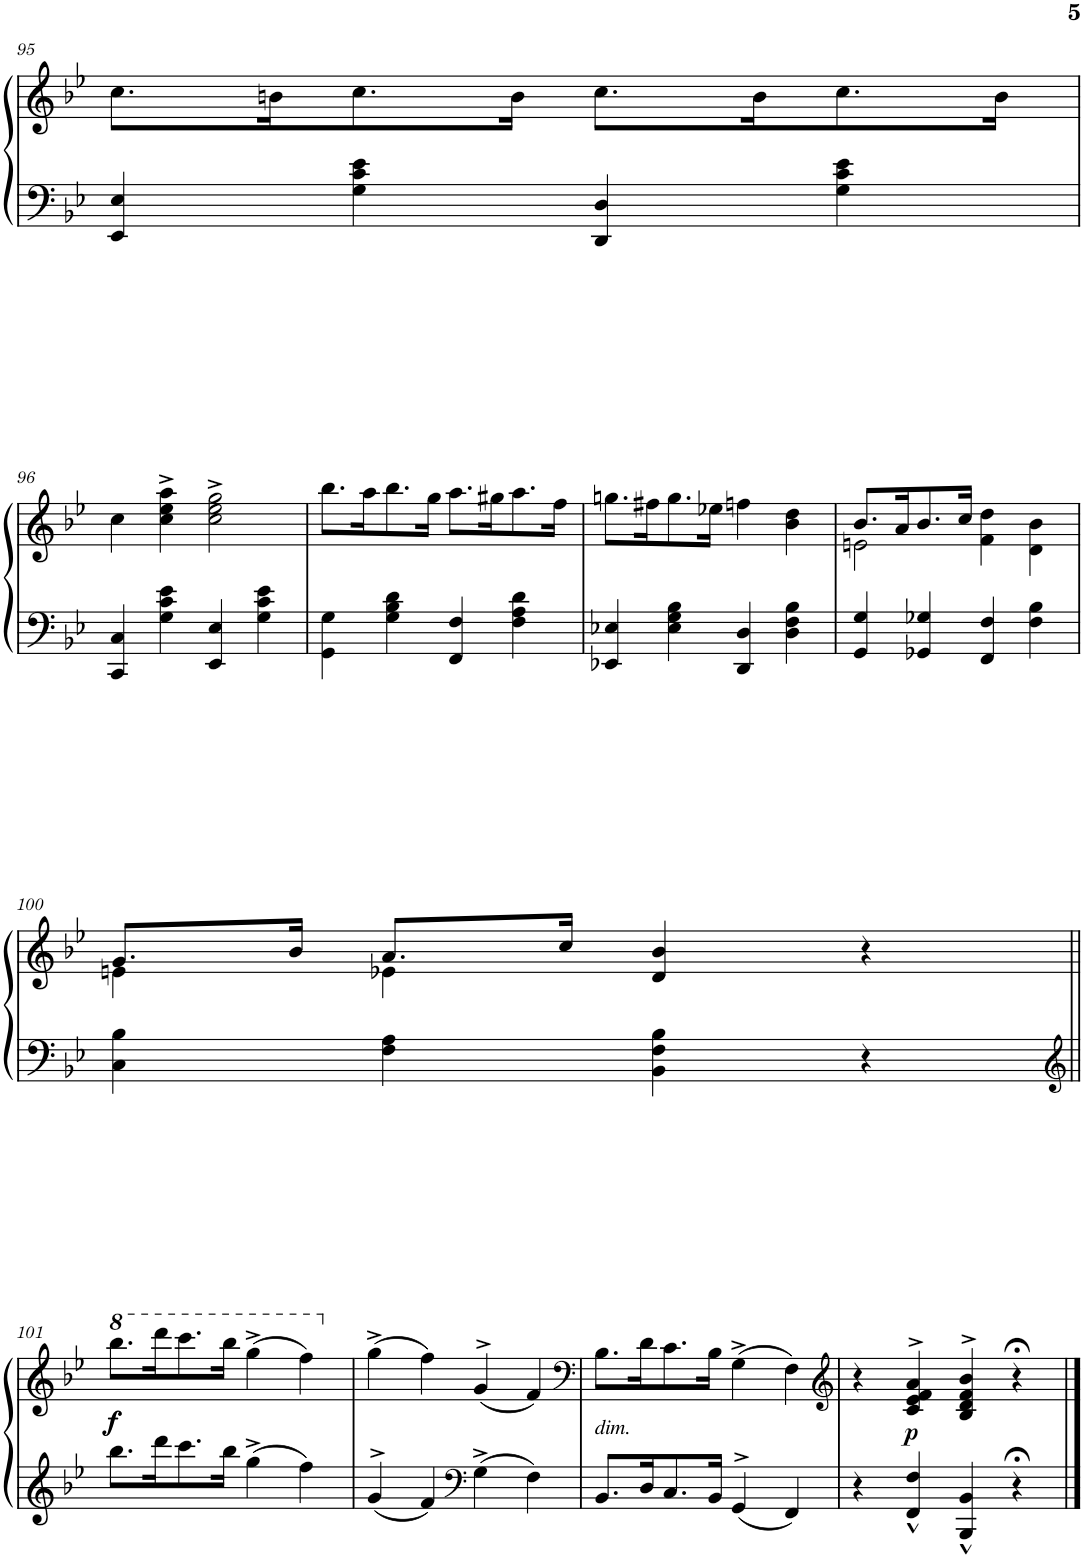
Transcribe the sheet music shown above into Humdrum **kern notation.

**kern	**kern	**dynam
*part1	*part1	*part1
*staff2	*staff1	*staff1/2
*I"Piano	*	*
*I'Pno.	*	*
!!LO:PB:g=z
*clefF4	*clefG2	*
*k[b-e-]	*k[b-e-]	*
*M4/4	*M4/4	*
*met(c)	*met(c)	*
=95	=95	=95
4EE-/ 4E-/	8.cc\L	.
.	16bn\K	.
4G\ 4c\ 4e-\	8.cc\	.
.	16b\Jk	.
4DD/ 4D/	8.cc\L	.
.	16b\K	.
4G\ 4c\ 4e-\	8.cc\	.
.	16b\Jk	.
!!LO:LB:g=z
=96	=96	=96
4CC/ 4C/	4cc\	.
4G\ 4c\ 4e-\	4cc\^ 4ee-\^ 4aa\^	.
4EE-/ 4E-/	2cc\^ 2ee-\^ 2gg\^	.
4G\ 4c\ 4e-\	.	.
=97	=97	=97
4GG\ 4G\	8.bb-\L	.
.	16aa\K	.
4G\ 4B-\ 4d\	8.bb-\	.
.	16gg\Jk	.
4FF/ 4F/	8.aa\L	.
.	16gg#X\K	.
4F\ 4A\ 4d\	8.aa\	.
.	16ff\Jk	.
=98	=98	=98
4EE-X/ 4E-X/	8.ggn\L	.
.	16ff#X\K	.
4E-\ 4G\ 4B-\	8.gg\	.
.	16ee-X\Jk	.
4DD/ 4D/	4ffn\	.
4D\ 4F\ 4B-\	4b-\ 4dd\	.
=99	=99	=99
*	*^	*
4GG/ 4G/	8.b-/L	2en\	.
.	16a/K	.	.
4GG-X/ 4G-X/	8.b-/	.	.
.	16cc/Jk	.	.
4FF/ 4F/	4f\ 4dd\	2ryy	.
4F\ 4B-\	4d\ 4b-\	.	.
!!LO:LB:g=z	!!
=100	=100	=100	=100
4C\ 4B-\	8.g/L	4en\	.
.	16b-/Jk	.	.
4F\ 4A\	8.a/L	4e-X\	.
.	16cc/Jk	.	.
4BB-\ 4F\ 4B-\	4d/ 4b-/	2ryy	.
4r	4r	.	.
*	*v	*v	*
!!LO:LB:g=z
=101||	=101||	=101||
*clefG2	*	*
*	*8va	*
!	!	!LO:DY:b
!	!	!LO:DY:n=1:b
8.bb-\L	8.bbb-\L	f f
16ddd\K	16dddd\K	.
8.ccc\	8.cccc\	.
16bb-\Jk	16bbb-\Jk	.
4gg^\	(4ggg^\	.
4ff\	4fff\)	.
=102	=102	=102
*	*X8va	*
4g^>/	(4gg^\	.
4f/	4ff\)	.
*clefF4	*	*
4G^\	(4g^>/	.
4F\	4f/)	.
=103	=103	=103
*	*clefF4	*
!	!LO:TX:b:i:t=dim.	!
8.BB-/L	8.B-\L	.
16D/K	16d\K	.
8.C/	8.c\	.
16BB-/Jk	16B-\Jk	.
4GG^>/	(4G^\	.
4FF/	4F\)	.
=104	=104	=104
*	*clefG2	*
4r	4r	.
!	!	!LO:DY:b
4FF/^^ 4F/^^	4c/^> 4e-/^> 4f/^> 4a/^>	p
4BBB-/^^ 4BB-/^^	4B-/^> 4d/^> 4f/^> 4b-/^>	.
4r;<	4r;<	.
==	==	==
*-	*-	*-
